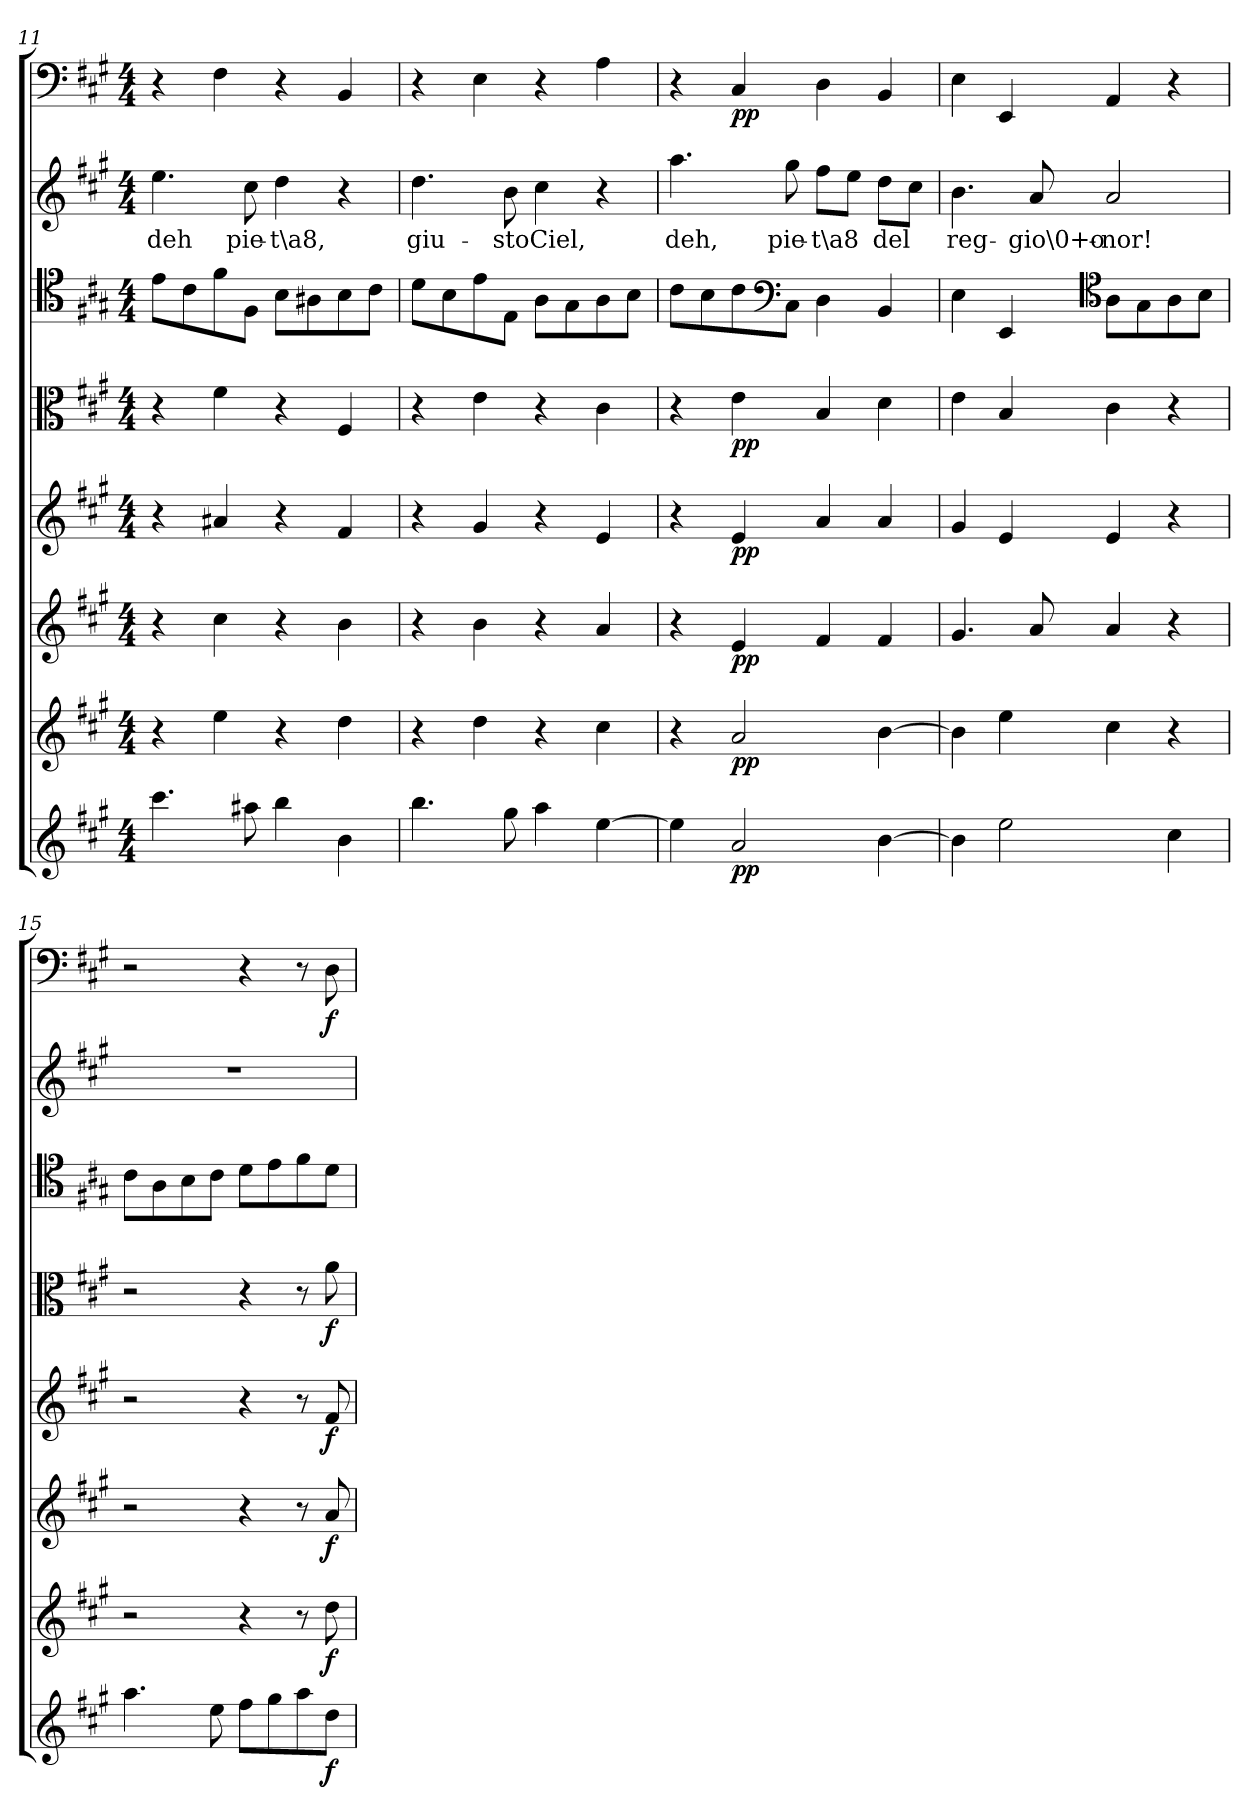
**kern	**dynam	**kern	**dynam	**kern	**dynam	**kern	**dynam	**kern	**dynam	**kern	**kern	**text	**kern	**dynam
*part8	*part8	*part7	*part7	*part6	*part6	*part5	*part5	*part4	*part4	*part3	*part2	*part2	*part1	*part1
*staff8	*staff8	*staff7	*staff7	*staff6	*staff6	*staff5	*staff5	*staff4	*staff4	*staff3	*staff2	*staff2	*staff1	*staff1
*clefG2	*	*clefG2	*	*clefG2	*	*clefG2	*	*clefC3	*	*clefC4	*clefG2	*	*clefF4	*
*k[f#c#g#]	*	*k[f#c#g#]	*	*k[f#c#g#]	*	*k[f#c#g#]	*	*k[f#c#g#]	*	*k[f#c#g#]	*k[f#c#g#]	*	*k[f#c#g#]	*
*f#:	*	*f#:	*	*f#:	*	*f#:	*	*f#:	*	*f#:	*f#:	*	*f#:	*
*M4/4	*	*M4/4	*	*M4/4	*	*M4/4	*	*M4/4	*	*M4/4	*M4/4	*	*M4/4	*
=11	=11	=11	=11	=11	=11	=11	=11	=11	=11	=11	=11	=11	=11	=11
4.ccc#\	.	4r	.	4r	.	4r	.	4r	.	8e\L	4.ee\	deh	4r	.
.	.	.	.	.	.	.	.	.	.	8c#\	.	.	.	.
.	.	4ee\	.	4cc#\	.	4a#X/	.	4f#\	.	8f#\	.	.	4F#\	.
8aa#X\	.	.	.	.	.	.	.	.	.	8F#\J	8cc#\	pie-	.	.
4bb\	.	4r	.	4r	.	4r	.	4r	.	8B\L	4dd\	-t\a8,	4r	.
.	.	.	.	.	.	.	.	.	.	8A#X\	.	.	.	.
4b\	.	4dd\	.	4b\	.	4f#/	.	4F#/	.	8B\	4r	.	4BB/	.
.	.	.	.	.	.	.	.	.	.	8c#\J	.	.	.	.
=12	=12	=12	=12	=12	=12	=12	=12	=12	=12	=12	=12	=12	=12	=12
4.bb\	.	4r	.	4r	.	4r	.	4r	.	8d\L	4.dd\	giu-	4r	.
.	.	.	.	.	.	.	.	.	.	8B\	.	.	.	.
.	.	4dd\	.	4b\	.	4g#/	.	4e\	.	8e\	.	.	4E\	.
8gg#\	.	.	.	.	.	.	.	.	.	8E\J	8b\	-sto	.	.
4aa\	.	4r	.	4r	.	4r	.	4r	.	8A\L	4cc#\	Ciel,	4r	.
.	.	.	.	.	.	.	.	.	.	8G#\	.	.	.	.
[4ee\	.	4cc#\	.	4a/	.	4e/	.	4c#\	.	8A\	4r	.	4A\	.
.	.	.	.	.	.	.	.	.	.	8B\J	.	.	.	.
=13	=13	=13	=13	=13	=13	=13	=13	=13	=13	=13	=13	=13	=13	=13
4ee\]	.	4r	.	4r	.	4r	.	4r	.	8c#\L	4.aa\	deh,	4r	.
.	.	.	.	.	.	.	.	.	.	8B\	.	.	.	.
2a/	pp	2a/	pp	4e/	pp	4e/	pp	4e\	pp	8c#\	.	.	4C#/	pp
*	*	*	*	*	*	*	*	*	*	*clefF4	*	*	*	*
.	.	.	.	.	.	.	.	.	.	8C#\J	8gg#\	pie-	.	.
.	.	.	.	4f#/	.	4a/	.	4B/	.	4D\	8ff#\L	-t\a8	4D\	.
.	.	.	.	.	.	.	.	.	.	.	8ee\J	.	.	.
[4b\	.	[4b\	.	4f#/	.	4a/	.	4d\	.	4BB/	8dd\L	del	4BB/	.
.	.	.	.	.	.	.	.	.	.	.	8cc#\J	.	.	.
=14	=14	=14	=14	=14	=14	=14	=14	=14	=14	=14	=14	=14	=14	=14
4b\]	.	4b\]	.	4.g#/	.	4g#/	.	4e\	.	4E\	4.b\	reg-	4E\	.
2ee\	.	4ee\	.	.	.	4e/	.	4B/	.	4EE/	.	.	4EE/	.
.	.	.	.	8a/	.	.	.	.	.	.	8a/	-gio\0+o-	.	.
*	*	*	*	*	*	*	*	*	*	*clefC4	*	*	*	*
.	.	4cc#\	.	4a/	.	4e/	.	4c#\	.	8A\L	2a/	-nor!	4AA/	.
.	.	.	.	.	.	.	.	.	.	8G#\	.	.	.	.
4cc#\	.	4r	.	4r	.	4r	.	4r	.	8A\	.	.	4r	.
.	.	.	.	.	.	.	.	.	.	8B\J	.	.	.	.
=15	=15	=15	=15	=15	=15	=15	=15	=15	=15	=15	=15	=15	=15	=15
4.aa\	.	2r	.	2r	.	2r	.	2r	.	8c#\L	1r	.	2r	.
.	.	.	.	.	.	.	.	.	.	8A\	.	.	.	.
.	.	.	.	.	.	.	.	.	.	8B\	.	.	.	.
8ee\	.	.	.	.	.	.	.	.	.	8c#\J	.	.	.	.
8ff#\L	.	4r	.	4r	.	4r	.	4r	.	8d\L	.	.	4r	.
8gg#\	.	.	.	.	.	.	.	.	.	8e\	.	.	.	.
8aa\	.	8r	.	8r	.	8r	.	8r	.	8f#\	.	.	8r	.
8dd\J	f	8dd\	f	8a/	f	8f#/	f	8a\	f	8d\J	.	.	8D\	f
=	=	=	=	=	=	=	=	=	=	=	=	=	=	=
*-	*-	*-	*-	*-	*-	*-	*-	*-	*-	*-	*-	*-	*-	*-
